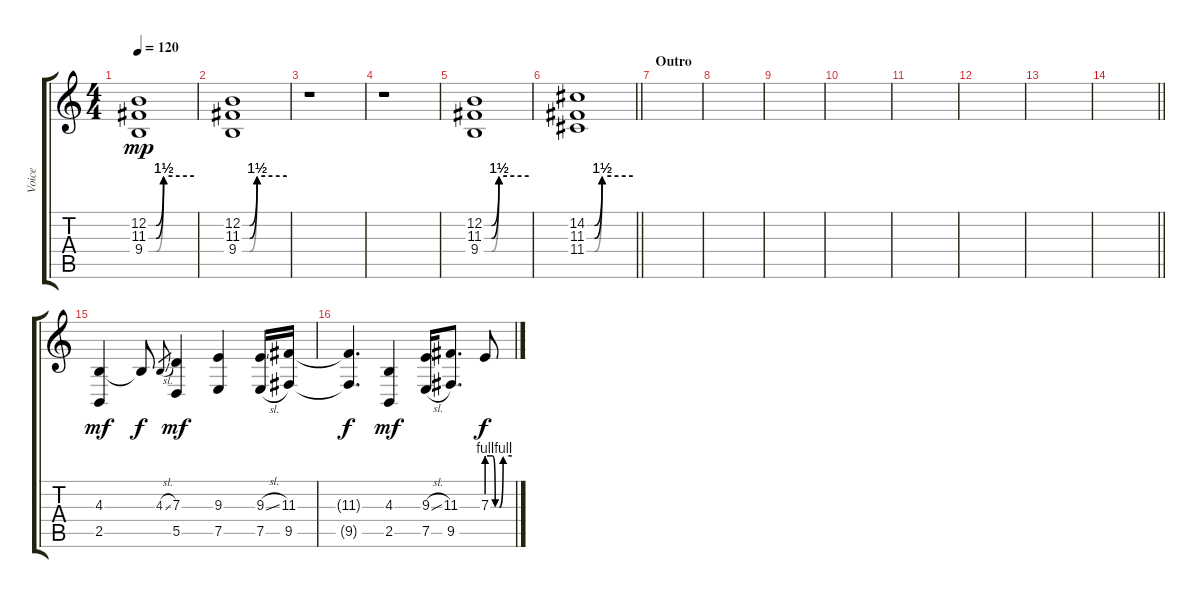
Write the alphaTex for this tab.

\track ("Voice" "Voice") {instrument altosax}
\staff {score tabs}
\tuning (E4 B3 G3 D3 A2 E2) {hide}
\ts (4 4)
\tempo 120
\clef g2
\ks c
(12.2{be (custom 0 0 10 0 20 6 60 6)} 11.3{be (custom 0 0 10 0 20 6 60 6)} 9.4{be (custom 0 0 10 0 20 6 60 6)}).1{dy mp volume 6 instrument lead6voice} |
(12.2{be (custom 0 0 10 0 20 6 60 6)} 11.3{be (custom 0 0 10 0 20 6 60 6)} 9.4{be (custom 0 0 10 0 20 6 60 6)}).1 |
r.1 |
r.1 |
(12.2{be (custom 0 0 10 0 20 6 60 6)} 11.3{be (custom 0 0 10 0 20 6 60 6)} 9.4{be (custom 0 0 10 0 20 6 60 6)}).1{volume 6 instrument lead6voice} |
\barLineRight lightlight
(14.2{be (custom 0 0 10 0 20 6 60 6)} 11.3{be (custom 0 0 10 0 20 6 60 6)} 11.4{be (custom 0 0 10 0 20 6 60 6)}).1 |
\section ("" "Outro")
|
|
|
|
|
|
|
\barLineRight lightlight
|
(4.3 2.5).4{dy mf volume 11 instrument altosax} 4.3{t}.8{dy f} 4.3{sl}.8{gr} (7.3 5.5).4{dy mf} (9.3 7.5).4 (9.3{sl} 7.5{h}).16 (11.3 9.5).16 |
(11.3{t} 9.5{t}).4{d dy f} (4.3 2.5).4{dy mf} (9.3{sl} 7.5{h}).16 (11.3 9.5).8{d} 7.3{be (custom 0 4 14 4 20 0 30 0 39 4 60 4)}.8{dy f}
